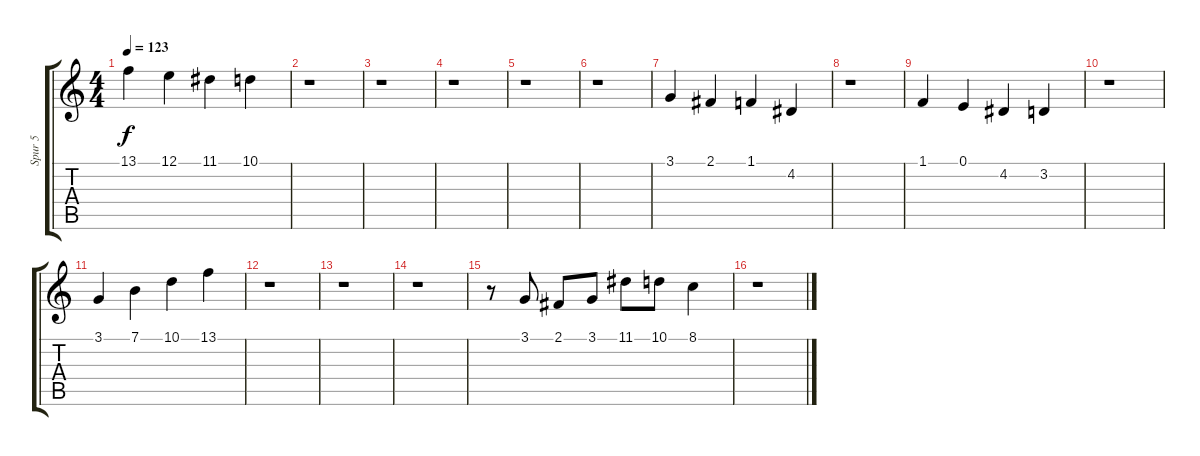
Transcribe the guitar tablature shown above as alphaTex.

\track ("Spur 5" "Spur 5") {instrument trumpet}
\staff {score tabs}
\tuning (E4 B3 G3 D3 A2 E2) {hide}
\ts (4 4)
\tempo 123
\clef g2
\ks c
13.1.4{dy f} 12.1.4 11.1.4 10.1.4 |
r.1 |
r.1 |
r.1 |
r.1 |
r.1 |
3.1.4 2.1.4 1.1.4 4.2.4 |
r.1 |
1.1.4 0.1.4 4.2.4 3.2.4 |
r.1 |
3.1.4 7.1.4 10.1.4 13.1.4 |
r.1 |
r.1 |
r.1 |
r.8 3.1.8 2.1.8 3.1.8 11.1.8 10.1.8 8.1.4 |
r.1
